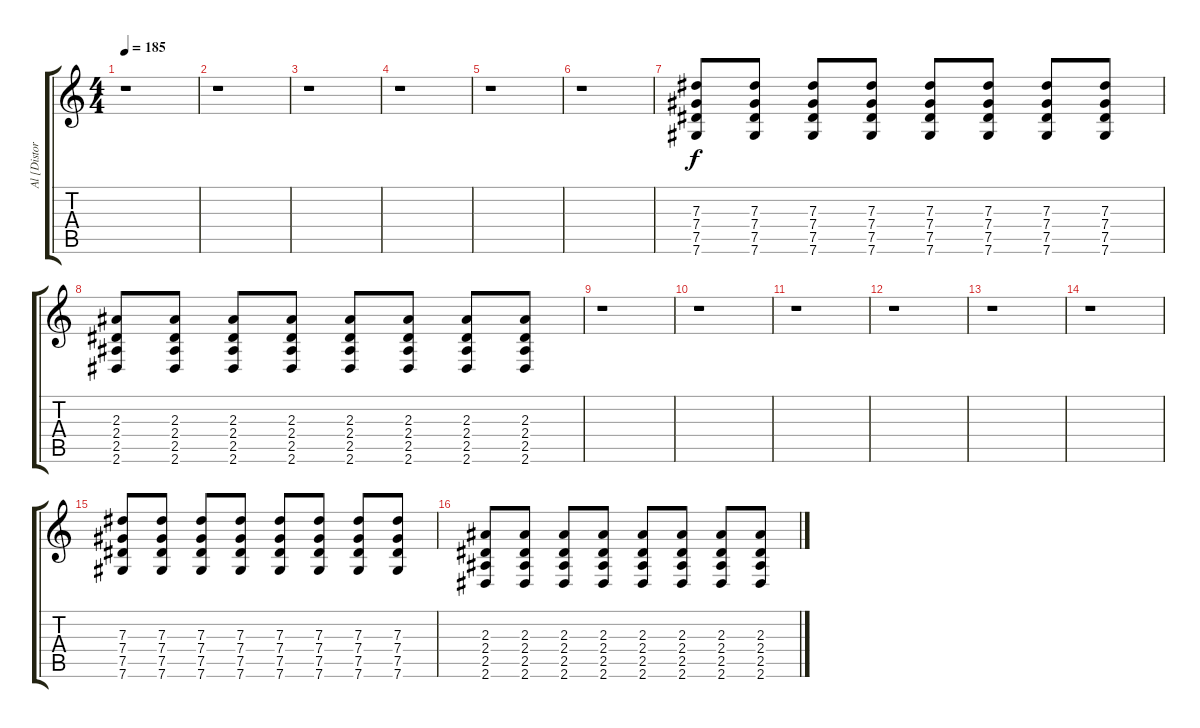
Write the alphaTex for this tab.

\track ("Al [Distortion]" "Al [Distor") {instrument distortionguitar}
\staff {score tabs}
\tuning (F4 C4 Ab3 Db3 Ab2 Db2) {hide}
\ts (4 4)
\tempo 185
\clef g2
\ks c
r.1{dy f} |
r.1 |
r.1 |
r.1 |
r.1 |
r.1 |
(7.3 7.4 7.5 7.6).8 (7.3 7.4 7.5 7.6).8 (7.3 7.4 7.5 7.6).8 (7.3 7.4 7.5 7.6).8 (7.3 7.4 7.5 7.6).8 (7.3 7.4 7.5 7.6).8 (7.3 7.4 7.5 7.6).8 (7.3 7.4 7.5 7.6).8 |
(2.3 2.4 2.5 2.6).8 (2.3 2.4 2.5 2.6).8 (2.3 2.4 2.5 2.6).8 (2.3 2.4 2.5 2.6).8 (2.3 2.4 2.5 2.6).8 (2.3 2.4 2.5 2.6).8 (2.3 2.4 2.5 2.6).8 (2.3 2.4 2.5 2.6).8 |
r.1 |
r.1 |
r.1 |
r.1 |
r.1 |
r.1 |
(7.3 7.4 7.5 7.6).8 (7.3 7.4 7.5 7.6).8 (7.3 7.4 7.5 7.6).8 (7.3 7.4 7.5 7.6).8 (7.3 7.4 7.5 7.6).8 (7.3 7.4 7.5 7.6).8 (7.3 7.4 7.5 7.6).8 (7.3 7.4 7.5 7.6).8 |
(2.3 2.4 2.5 2.6).8 (2.3 2.4 2.5 2.6).8 (2.3 2.4 2.5 2.6).8 (2.3 2.4 2.5 2.6).8 (2.3 2.4 2.5 2.6).8 (2.3 2.4 2.5 2.6).8 (2.3 2.4 2.5 2.6).8 (2.3 2.4 2.5 2.6).8
